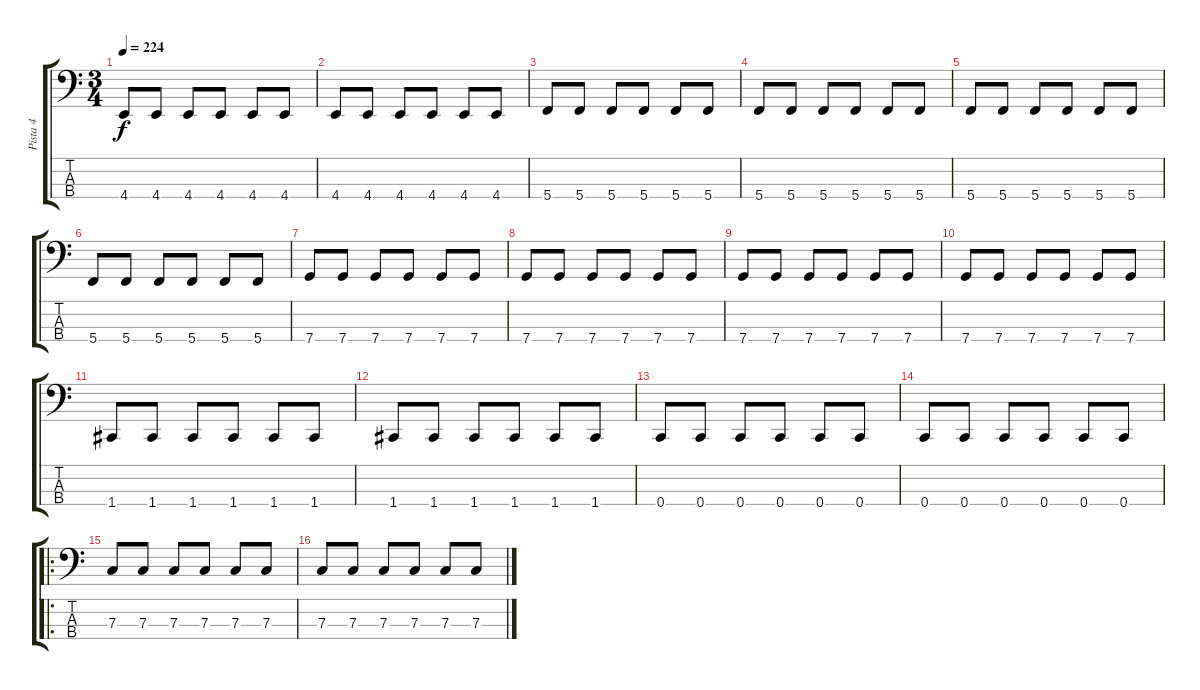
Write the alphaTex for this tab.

\track ("Pista 4" "Pista 4") {instrument electricbassfinger}
\staff {score tabs}
\tuning (Eb2 Bb1 F1 C1) {hide}
\ts (3 4)
\tempo 224
\clef f4
\ks c
4.4.8{dy f} 4.4.8 4.4.8 4.4.8 4.4.8 4.4.8 |
4.4.8 4.4.8 4.4.8 4.4.8 4.4.8 4.4.8 |
5.4.8 5.4.8 5.4.8 5.4.8 5.4.8 5.4.8 |
5.4.8 5.4.8 5.4.8 5.4.8 5.4.8 5.4.8 |
5.4.8 5.4.8 5.4.8 5.4.8 5.4.8 5.4.8 |
5.4.8 5.4.8 5.4.8 5.4.8 5.4.8 5.4.8 |
7.4.8 7.4.8 7.4.8 7.4.8 7.4.8 7.4.8 |
7.4.8 7.4.8 7.4.8 7.4.8 7.4.8 7.4.8 |
7.4.8 7.4.8 7.4.8 7.4.8 7.4.8 7.4.8 |
7.4.8 7.4.8 7.4.8 7.4.8 7.4.8 7.4.8 |
1.4.8 1.4.8 1.4.8 1.4.8 1.4.8 1.4.8 |
1.4.8 1.4.8 1.4.8 1.4.8 1.4.8 1.4.8 |
0.4.8 0.4.8 0.4.8 0.4.8 0.4.8 0.4.8 |
0.4.8 0.4.8 0.4.8 0.4.8 0.4.8 0.4.8 |
\ro
7.3.8 7.3.8 7.3.8 7.3.8 7.3.8 7.3.8 |
7.3.8 7.3.8 7.3.8 7.3.8 7.3.8 7.3.8
